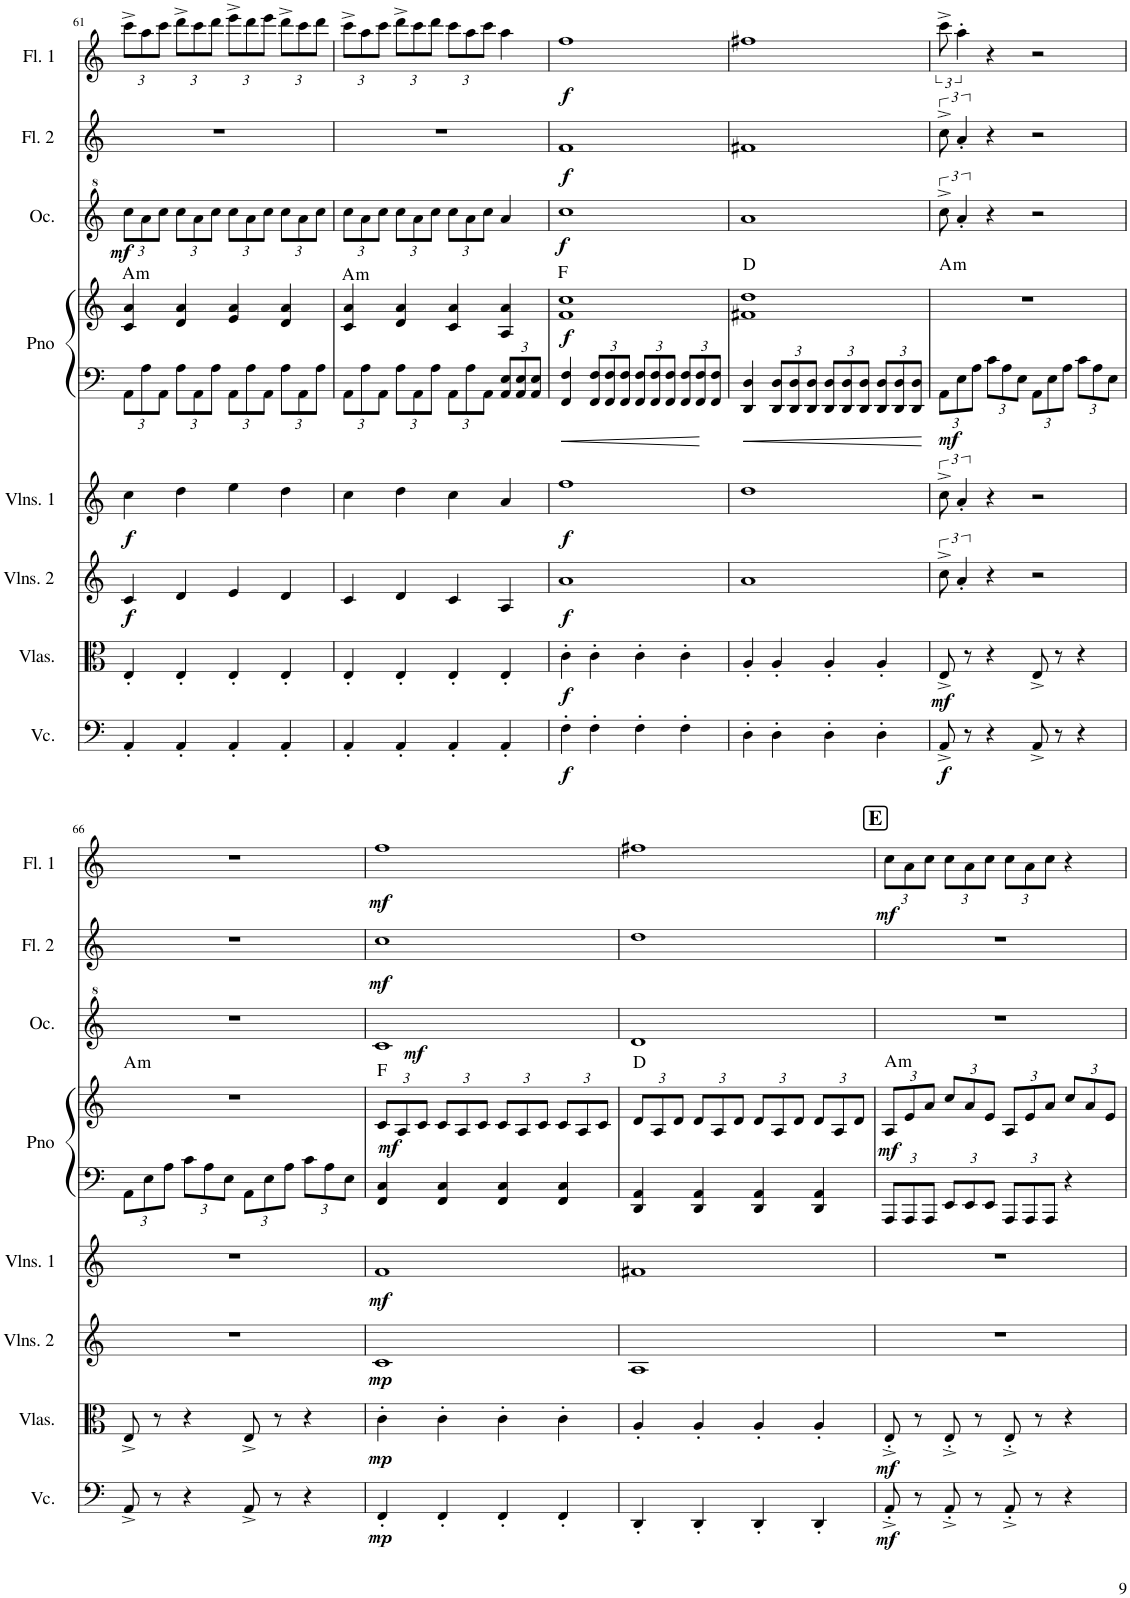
**kern	**dynam	**kern	**dynam	**kern	**dynam	**kern	**dynam	**kern	**kern	**dynam	**harte	**kern	**dynam	**kern	**dynam	**kern	**dynam
*part8	*part8	*part7	*part7	*part6	*part6	*part5	*part5	*part4	*part4	*part4	*part4	*part3	*part3	*part2	*part2	*part1	*part1
*staff9	*staff9	*staff8	*staff8	*staff7	*staff7	*staff6	*staff6	*staff5	*staff4	*staff4/5	*	*staff3	*staff3	*staff2	*staff2	*staff1	*staff1
*I"Cello	*	*I"Violas	*	*I"Violins 2	*	*I"Violins 1	*	*I"Piano	*	*	*	*I"Ocarina	*	*I"Flute 2	*	*I"Flute 1	*
*	*	*I'Vlas.	*	*I'Vlns. 2	*	*I'Vlns. 1	*	*I'Pno	*	*	*	*I'Oc.	*	*I'Fl. 2	*	*I'Fl. 1	*
!!LO:PB:g=z
*clefF4	*	*clefC3	*	*clefG2	*	*clefG2	*	*clefF4	*clefG2	*	*	*clefG^2	*	*clefG2	*	*clefG2	*
*k[]	*	*k[]	*	*k[]	*	*k[]	*	*k[]	*k[]	*	*	*k[]	*	*k[]	*	*k[]	*
*M4/4	*	*M4/4	*	*M4/4	*	*M4/4	*	*M4/4	*M4/4	*	*	*M4/4	*	*M4/4	*	*M4/4	*
*	*	*	*	*	*	*	*	*Xbrackettup	*	*	*	*Xbrackettup	*	*	*	*Xbrackettup	*
=61	=61	=61	=61	=61	=61	=61	=61	=61	=61	=61	=61	=61	=61	=61	=61	=61	=61
!	!	!	!	!	!LO:DY:b	!	!LO:DY:b	!	!	!	!LO:H:kt=m	!	!LO:DY:b	!	!	!	!
4AA'/	.	4E'/	.	4c/	f	4cc\	f	12AA\L	4c/ 4a/	.	A:min	12ccc\L	mf	1r	.	12ccc^\L	.
.	.	.	.	.	.	.	.	12A\	.	.	.	12aa\	.	.	.	12aa\	.
.	.	.	.	.	.	.	.	12AA\J	.	.	.	12ccc\J	.	.	.	12ccc\J	.
4AA'/	.	4E'/	.	4d/	.	4dd\	.	12A\L	4d/ 4a/	.	.	12ccc\L	.	.	.	12ddd^\L	.
.	.	.	.	.	.	.	.	12AA\	.	.	.	12aa\	.	.	.	12ccc\	.
.	.	.	.	.	.	.	.	12A\J	.	.	.	12ccc\J	.	.	.	12ddd\J	.
4AA'/	.	4E'/	.	4e/	.	4ee\	.	12AA\L	4e/ 4a/	.	.	12ccc\L	.	.	.	12eee^\L	.
.	.	.	.	.	.	.	.	12A\	.	.	.	12aa\	.	.	.	12ddd\	.
.	.	.	.	.	.	.	.	12AA\J	.	.	.	12ccc\J	.	.	.	12eee\J	.
4AA'/	.	4E'/	.	4d/	.	4dd\	.	12A\L	4d/ 4a/	.	.	12ccc\L	.	.	.	12ddd^\L	.
.	.	.	.	.	.	.	.	12AA\	.	.	.	12aa\	.	.	.	12ccc\	.
.	.	.	.	.	.	.	.	12A\J	.	.	.	12ccc\J	.	.	.	12ddd\J	.
=62	=62	=62	=62	=62	=62	=62	=62	=62	=62	=62	=62	=62	=62	=62	=62	=62	=62
!	!	!	!	!	!	!	!	!	!	!	!LO:H:kt=m	!	!	!	!	!	!
4AA'/	.	4E'/	.	4c/	.	4cc\	.	12AA\L	4c/ 4a/	.	A:min	12ccc\L	.	1r	.	12ccc^\L	.
.	.	.	.	.	.	.	.	12A\	.	.	.	12aa\	.	.	.	12aa\	.
.	.	.	.	.	.	.	.	12AA\J	.	.	.	12ccc\J	.	.	.	12ccc\J	.
4AA'/	.	4E'/	.	4d/	.	4dd\	.	12A\L	4d/ 4a/	.	.	12ccc\L	.	.	.	12ddd^\L	.
.	.	.	.	.	.	.	.	12AA\	.	.	.	12aa\	.	.	.	12ccc\	.
.	.	.	.	.	.	.	.	12A\J	.	.	.	12ccc\J	.	.	.	12ddd\J	.
4AA'/	.	4E'/	.	4c/	.	4cc\	.	12AA\L	4c/ 4a/	.	.	12ccc\L	.	.	.	12ccc\L	.
.	.	.	.	.	.	.	.	12A\	.	.	.	12aa\	.	.	.	12aa\	.
.	.	.	.	.	.	.	.	12AA\J	.	.	.	12ccc\J	.	.	.	12ccc\J	.
4AA'/	.	4E'/	.	4A/	.	4a/	.	12AA/ 12E/L	4A/ 4a/	.	.	4aa/	.	.	.	4aa\	.
.	.	.	.	.	.	.	.	12AA/ 12E/	.	.	.	.	.	.	.	.	.
.	.	.	.	.	.	.	.	12AA/ 12E/J	.	.	.	.	.	.	.	.	.
=63	=63	=63	=63	=63	=63	=63	=63	=63	=63	=63	=63	=63	=63	=63	=63	=63	=63
!	!LO:DY:b	!	!LO:DY:b	!	!LO:DY:b	!	!LO:DY:b	!	!	!LO:DY:b	!	!	!LO:DY:b	!	!LO:DY:b	!	!LO:DY:b
4F'\	f	4c'\	f	1a	f	1ff	f	4FF/ 4F/	1f 1cc	f	F:maj	1ccc	f	1f	f	1ff	f
4F'\	.	4c'\	.	.	.	.	.	12FF/ 12F/L	.	.	.	.	.	.	.	.	.
.	.	.	.	.	.	.	.	12FF/ 12F/	.	.	.	.	.	.	.	.	.
.	.	.	.	.	.	.	.	12FF/ 12F/J	.	.	.	.	.	.	.	.	.
4F'\	.	4c'\	.	.	.	.	.	12FF/ 12F/L	.	.	.	.	.	.	.	.	.
.	.	.	.	.	.	.	.	12FF/ 12F/	.	.	.	.	.	.	.	.	.
.	.	.	.	.	.	.	.	12FF/ 12F/J	.	.	.	.	.	.	.	.	.
4F'\	.	4c'\	.	.	.	.	.	12FF/ 12F/L	.	.	.	.	.	.	.	.	.
.	.	.	.	.	.	.	.	12FF/ 12F/	.	.	.	.	.	.	.	.	.
.	.	.	.	.	.	.	.	12FF/ 12F/J	.	.	.	.	.	.	.	.	.
=64	=64	=64	=64	=64	=64	=64	=64	=64	=64	=64	=64	=64	=64	=64	=64	=64	=64
4D'\	.	4A'/	.	1a	.	1dd	.	4DD/ 4D/	1f#X 1dd	.	D:maj	1aa	.	1f#X	.	1ff#X	.
4D'\	.	4A'/	.	.	.	.	.	12DD/ 12D/L	.	.	.	.	.	.	.	.	.
.	.	.	.	.	.	.	.	12DD/ 12D/	.	.	.	.	.	.	.	.	.
.	.	.	.	.	.	.	.	12DD/ 12D/J	.	.	.	.	.	.	.	.	.
4D'\	.	4A'/	.	.	.	.	.	12DD/ 12D/L	.	.	.	.	.	.	.	.	.
.	.	.	.	.	.	.	.	12DD/ 12D/	.	.	.	.	.	.	.	.	.
.	.	.	.	.	.	.	.	12DD/ 12D/J	.	.	.	.	.	.	.	.	.
4D'\	.	4A'/	.	.	.	.	.	12DD/ 12D/L	.	.	.	.	.	.	.	.	.
.	.	.	.	.	.	.	.	12DD/ 12D/	.	.	.	.	.	.	.	.	.
.	.	.	.	.	.	.	.	12DD/ 12D/J	.	.	.	.	.	.	.	.	.
=65	=65	=65	=65	=65	=65	=65	=65	=65	=65	=65	=65	=65	=65	=65	=65	=65	=65
*	*	*	*	*	*	*	*	*	*	*	*	*brackettup	*	*	*	*brackettup	*
!	!LO:DY:b	!	!LO:DY:b	!	!	!	!	!	!	!LO:DY:b=2	!LO:H:kt=m	!	!	!	!	!	!
8AA^/	f	8E^/	mf	12cc^\	.	12cc^\	.	12AA\L	1r	mf	A:min	12ccc^\	.	12cc^\	.	12ccc^\	.
.	.	.	.	6a'/	.	6a'/	.	12E\	.	.	.	6aa'/	.	6a'/	.	6aa'\	.
8r	.	8r	.	.	.	.	.	.	.	.	.	.	.	.	.	.	.
.	.	.	.	.	.	.	.	12A\J	.	.	.	.	.	.	.	.	.
4r	.	4r	.	4r	.	4r	.	12c\L	.	.	.	4r	.	4r	.	4r	.
.	.	.	.	.	.	.	.	12A\	.	.	.	.	.	.	.	.	.
.	.	.	.	.	.	.	.	12E\J	.	.	.	.	.	.	.	.	.
8AA^/	.	8E^/	.	2r	.	2r	.	12AA\L	.	.	.	2r	.	2r	.	2r	.
.	.	.	.	.	.	.	.	12E\	.	.	.	.	.	.	.	.	.
8r	.	8r	.	.	.	.	.	.	.	.	.	.	.	.	.	.	.
.	.	.	.	.	.	.	.	12A\J	.	.	.	.	.	.	.	.	.
4r	.	4r	.	.	.	.	.	12c\L	.	.	.	.	.	.	.	.	.
.	.	.	.	.	.	.	.	12A\	.	.	.	.	.	.	.	.	.
.	.	.	.	.	.	.	.	12E\J	.	.	.	.	.	.	.	.	.
!!LO:LB:g=z
=66	=66	=66	=66	=66	=66	=66	=66	=66	=66	=66	=66	=66	=66	=66	=66	=66	=66
!	!	!	!	!	!	!	!	!	!	!	!LO:H:kt=m	!	!	!	!	!	!
8AA^/	.	8E^/	.	1r	.	1r	.	12AA\L	1r	.	A:min	1r	.	1r	.	1r	.
.	.	.	.	.	.	.	.	12E\	.	.	.	.	.	.	.	.	.
8r	.	8r	.	.	.	.	.	.	.	.	.	.	.	.	.	.	.
.	.	.	.	.	.	.	.	12A\J	.	.	.	.	.	.	.	.	.
4r	.	4r	.	.	.	.	.	12c\L	.	.	.	.	.	.	.	.	.
.	.	.	.	.	.	.	.	12A\	.	.	.	.	.	.	.	.	.
.	.	.	.	.	.	.	.	12E\J	.	.	.	.	.	.	.	.	.
8AA^/	.	8E^/	.	.	.	.	.	12AA\L	.	.	.	.	.	.	.	.	.
.	.	.	.	.	.	.	.	12E\	.	.	.	.	.	.	.	.	.
8r	.	8r	.	.	.	.	.	.	.	.	.	.	.	.	.	.	.
.	.	.	.	.	.	.	.	12A\J	.	.	.	.	.	.	.	.	.
4r	.	4r	.	.	.	.	.	12c\L	.	.	.	.	.	.	.	.	.
.	.	.	.	.	.	.	.	12A\	.	.	.	.	.	.	.	.	.
.	.	.	.	.	.	.	.	12E\J	.	.	.	.	.	.	.	.	.
=67	=67	=67	=67	=67	=67	=67	=67	=67	=67	=67	=67	=67	=67	=67	=67	=67	=67
*	*	*	*	*	*	*	*	*	*Xbrackettup	*	*	*	*	*	*	*	*
!	!LO:DY:b	!	!LO:DY:b	!	!LO:DY:b	!	!LO:DY:b	!	!	!LO:DY:b	!	!	!LO:DY:b	!	!LO:DY:b	!	!LO:DY:b
4FF'/	mp	4c'\	mp	1c	mp	1f	mf	4FF/ 4C/	12c/L	mf	F:maj	1cc	mf	1cc	mf	1ff	mf
.	.	.	.	.	.	.	.	.	12A/	.	.	.	.	.	.	.	.
.	.	.	.	.	.	.	.	.	12c/J	.	.	.	.	.	.	.	.
4FF'/	.	4c'\	.	.	.	.	.	4FF/ 4C/	12c/L	.	.	.	.	.	.	.	.
.	.	.	.	.	.	.	.	.	12A/	.	.	.	.	.	.	.	.
.	.	.	.	.	.	.	.	.	12c/J	.	.	.	.	.	.	.	.
4FF'/	.	4c'\	.	.	.	.	.	4FF/ 4C/	12c/L	.	.	.	.	.	.	.	.
.	.	.	.	.	.	.	.	.	12A/	.	.	.	.	.	.	.	.
.	.	.	.	.	.	.	.	.	12c/J	.	.	.	.	.	.	.	.
4FF'/	.	4c'\	.	.	.	.	.	4FF/ 4C/	12c/L	.	.	.	.	.	.	.	.
.	.	.	.	.	.	.	.	.	12A/	.	.	.	.	.	.	.	.
.	.	.	.	.	.	.	.	.	12c/J	.	.	.	.	.	.	.	.
=68	=68	=68	=68	=68	=68	=68	=68	=68	=68	=68	=68	=68	=68	=68	=68	=68	=68
4DD'/	.	4A'/	.	1A	.	1f#X	.	4DD/ 4AA/	12d/L	.	D:maj	1dd	.	1dd	.	1ff#X	.
.	.	.	.	.	.	.	.	.	12A/	.	.	.	.	.	.	.	.
.	.	.	.	.	.	.	.	.	12d/J	.	.	.	.	.	.	.	.
4DD'/	.	4A'/	.	.	.	.	.	4DD/ 4AA/	12d/L	.	.	.	.	.	.	.	.
.	.	.	.	.	.	.	.	.	12A/	.	.	.	.	.	.	.	.
.	.	.	.	.	.	.	.	.	12d/J	.	.	.	.	.	.	.	.
4DD'/	.	4A'/	.	.	.	.	.	4DD/ 4AA/	12d/L	.	.	.	.	.	.	.	.
.	.	.	.	.	.	.	.	.	12A/	.	.	.	.	.	.	.	.
.	.	.	.	.	.	.	.	.	12d/J	.	.	.	.	.	.	.	.
4DD'/	.	4A'/	.	.	.	.	.	4DD/ 4AA/	12d/L	.	.	.	.	.	.	.	.
.	.	.	.	.	.	.	.	.	12A/	.	.	.	.	.	.	.	.
.	.	.	.	.	.	.	.	.	12d/J	.	.	.	.	.	.	.	.
!!LO:REH:place=s1:a:B:cj:fs=14:t=E
=69	=69	=69	=69	=69	=69	=69	=69	=69	=69	=69	=69	=69	=69	=69	=69	=69	=69
*	*	*	*	*	*	*	*	*	*	*	*	*	*	*	*	*Xbrackettup	*
!	!LO:DY:b	!	!LO:DY:b	!	!	!	!	!	!	!LO:DY:b	!LO:H:kt=m	!	!	!	!	!	!LO:DY:b
8AA'^/	mf	8E'^/	mf	1r	.	1r	.	12AAA/L	12A/L	mf	A:min	1r	.	1r	.	12cc\L	mf
.	.	.	.	.	.	.	.	12AAA/	12e/	.	.	.	.	.	.	12a\	.
8r	.	8r	.	.	.	.	.	.	.	.	.	.	.	.	.	.	.
.	.	.	.	.	.	.	.	12AAA/J	12a/J	.	.	.	.	.	.	12cc\J	.
8AA'^/	.	8E'^/	.	.	.	.	.	12EE/L	12cc/L	.	.	.	.	.	.	12cc\L	.
.	.	.	.	.	.	.	.	12EE/	12a/	.	.	.	.	.	.	12a\	.
8r	.	8r	.	.	.	.	.	.	.	.	.	.	.	.	.	.	.
.	.	.	.	.	.	.	.	12EE/J	12e/J	.	.	.	.	.	.	12cc\J	.
8AA'^/	.	8E'^/	.	.	.	.	.	12AAA/L	12A/L	.	.	.	.	.	.	12cc\L	.
.	.	.	.	.	.	.	.	12AAA/	12e/	.	.	.	.	.	.	12a\	.
8r	.	8r	.	.	.	.	.	.	.	.	.	.	.	.	.	.	.
.	.	.	.	.	.	.	.	12AAA/J	12a/J	.	.	.	.	.	.	12cc\J	.
4r	.	4r	.	.	.	.	.	4r	12cc/L	.	.	.	.	.	.	4r	.
.	.	.	.	.	.	.	.	.	12a/	.	.	.	.	.	.	.	.
.	.	.	.	.	.	.	.	.	12e/J	.	.	.	.	.	.	.	.
=	=	=	=	=	=	=	=	=	=	=	=	=	=	=	=	=	=
*-	*-	*-	*-	*-	*-	*-	*-	*-	*-	*-	*-	*-	*-	*-	*-	*-	*-
